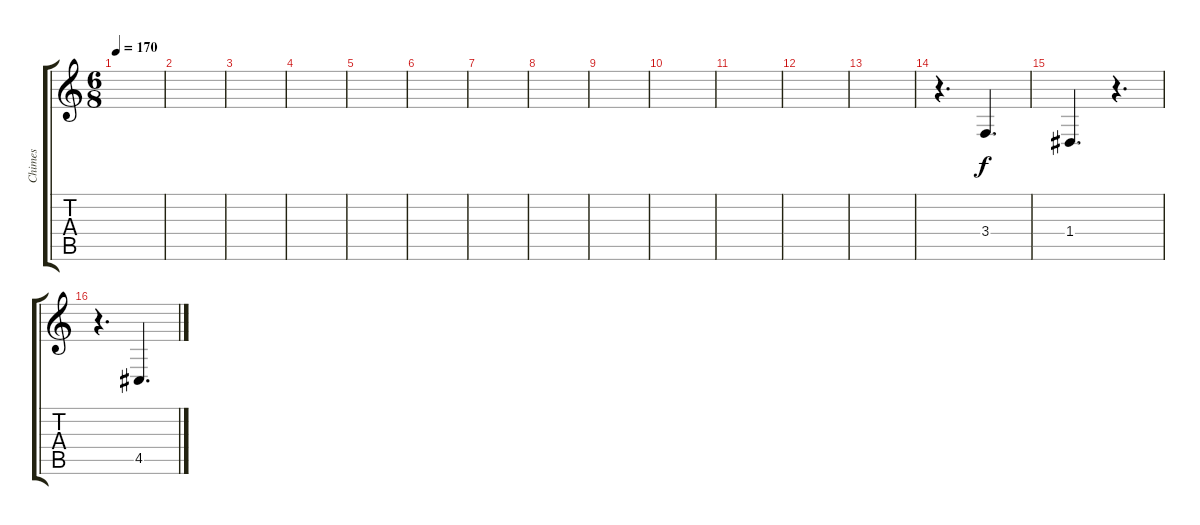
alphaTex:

\track ("Chimes" "Chimes") {instrument glockenspiel}
\staff {score tabs}
\tuning (E4 B3 G3 D3 A2 E2) {hide}
\ts (6 8)
\tempo 170
\clef g2
\ks c
|
|
|
|
|
|
|
|
|
|
|
|
|
r.4{d} 3.4.4{d} |
1.4.4{d} r.4{d} |
r.4{d} 4.5.4{d}
